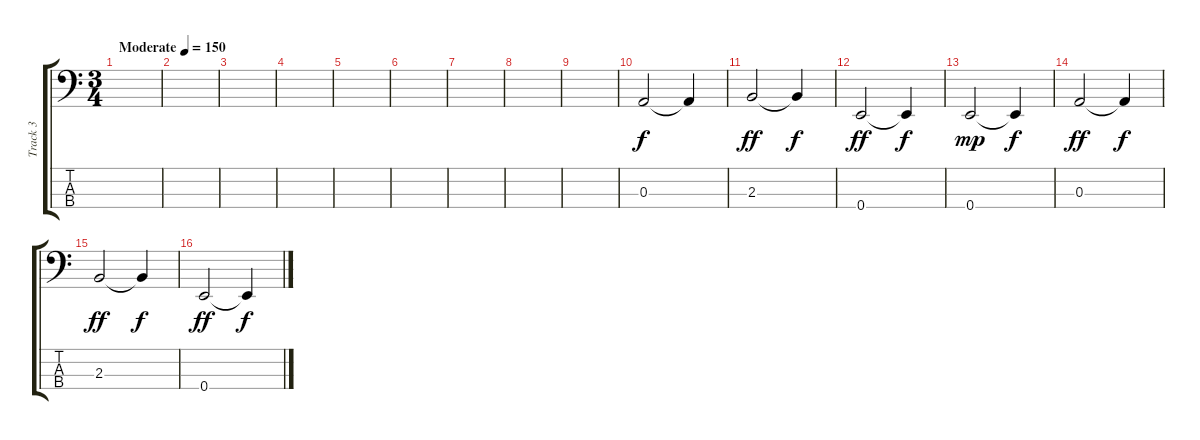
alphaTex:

\track ("Track 3" "Track 3") {instrument electricbassfinger}
\staff {score tabs}
\tuning (G2 D2 A1 E1) {hide}
\ts (3 4)
\tempo (150 "Moderate")
\clef f4
\ks c
|
|
|
|
|
|
|
|
|
0.3.2 0.3{t}.4{dy f} |
2.3.2{dy ff} 2.3{t}.4{dy f} |
0.4.2{dy ff} 0.4{t}.4{dy f} |
0.4.2{dy mp} 0.4{t}.4{dy f} |
0.3.2{dy ff} 0.3{t}.4{dy f} |
2.3.2{dy ff} 2.3{t}.4{dy f} |
0.4.2{dy ff} 0.4{t}.4{dy f}
